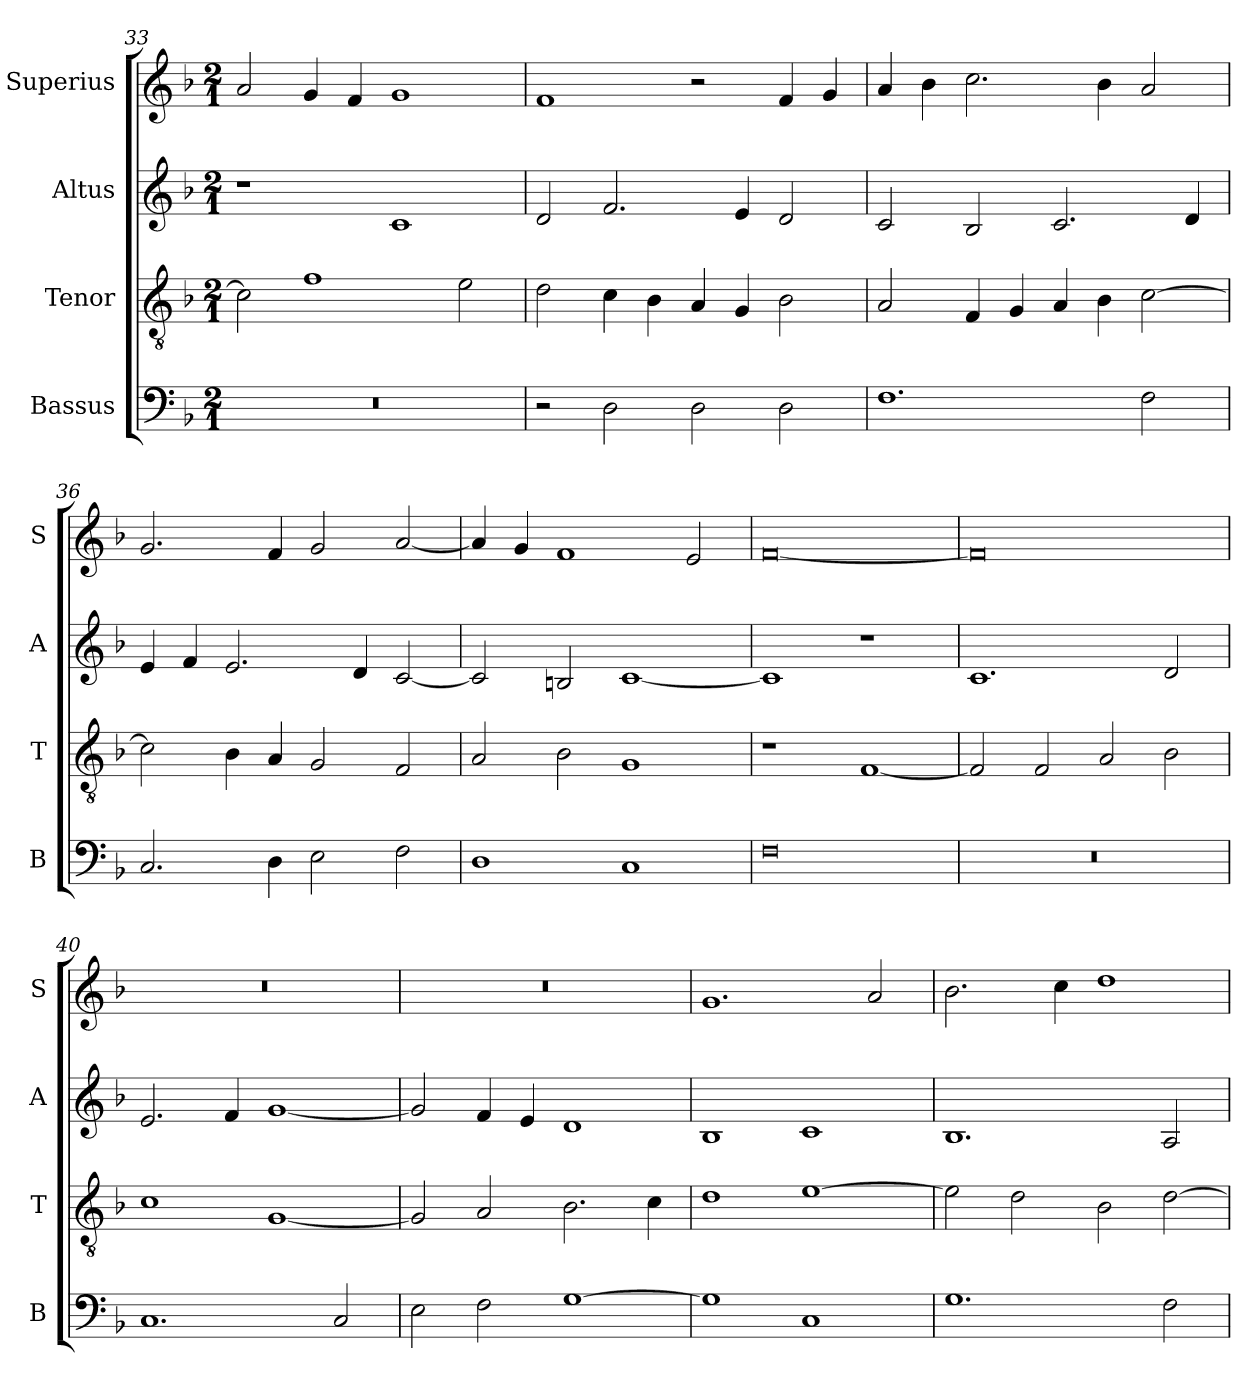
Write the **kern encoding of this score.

**kern	**kern	**kern	**kern
*part4	*part3	*part2	*part1
*staff4	*staff3	*staff2	*staff1
*I"Bassus	*I"Tenor	*I"Altus	*I"Superius
*I'B	*I'T	*I'A	*I'S
*clefF4	*clefGv2	*clefG2	*clefG2
*k[b-]	*k[b-]	*k[b-]	*k[b-]
*F:	*F:	*F:	*F:
*M2/1	*M2/1	*M2/1	*M2/1
=33	=33	=33	=33
0r	2c]	1r	2a
.	1f	.	4g
.	.	.	4f
.	.	1c	1g
.	2e	.	.
=34	=34	=34	=34
2r	2d	2d	1f
2D	4c	2.f	.
.	4B-	.	.
2D	4A	.	2r
.	4G	4e	.
2D	2B-	2d	4f
.	.	.	4g
=35	=35	=35	=35
1.F	2A	2c	4a
.	.	.	4b-
.	4F	2B-	2.cc
.	4G	.	.
.	4A	2.c	.
.	4B-	.	4b-
2F	[2c	.	2a
.	.	4d	.
=36	=36	=36	=36
2.C	2c]	4e	2.g
.	.	4f	.
.	4B-	2.e	.
4D	4A	.	4f
2E	2G	.	2g
.	.	4d	.
2F	2F	[2c	[2a
=37	=37	=37	=37
1D	2A	2c]	4a]
.	.	.	4g
.	2B-	2Bn	1f
1C	1G	[1c	.
.	.	.	2e
=38	=38	=38	=38
0F	1r	1c]	[0f
.	[1F	1r	.
=39	=39	=39	=39
0r	2F]	1.c	0f]
.	2F	.	.
.	2A	.	.
.	2B-	2d	.
=40	=40	=40	=40
1.C	1c	2.e	0r
.	.	4f	.
.	[1G	[1g	.
2C	.	.	.
=41	=41	=41	=41
2E	2G]	2g]	0r
2F	2A	4f	.
.	.	4e	.
[1G	2.B-	1d	.
.	4c	.	.
=42	=42	=42	=42
1G]	1d	1B-	1.g
1C	[1e	1c	.
.	.	.	2a
=43	=43	=43	=43
1.G	2e]	1.B-	2.b-
.	2d	.	.
.	.	.	4cc
.	2B-	.	1dd
2F	[2d	2A	.
=	=	=	=
*-	*-	*-	*-
